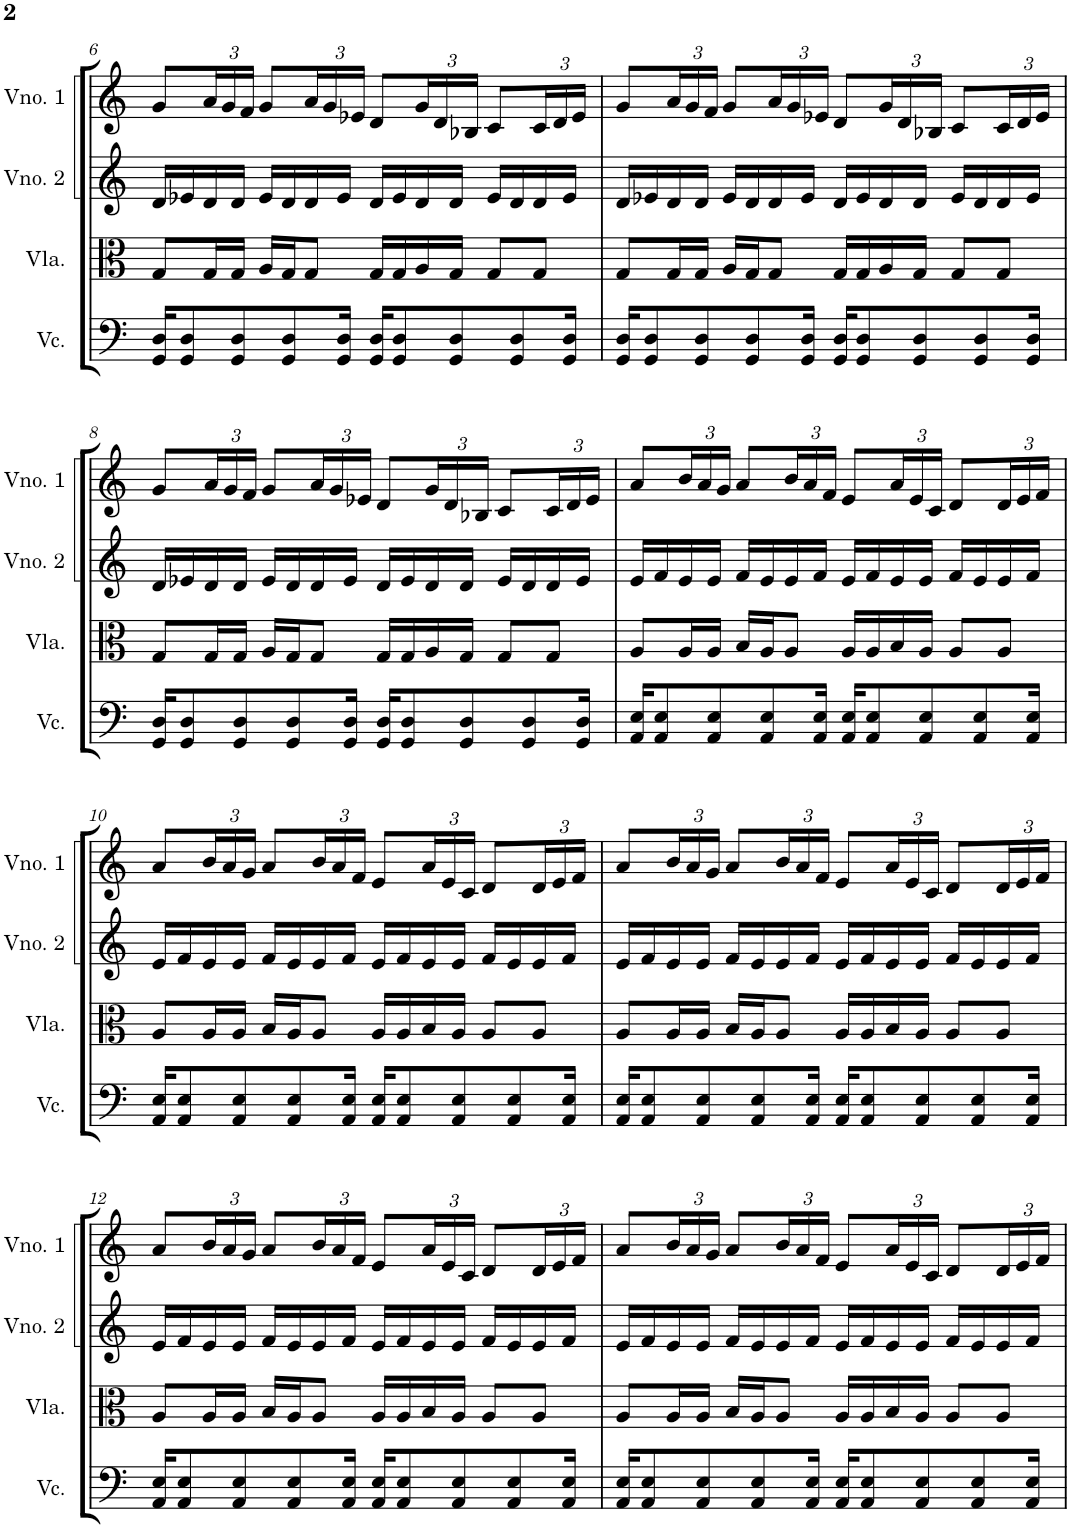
**kern	**kern	**kern	**kern
*part4	*part3	*part2	*part1
*staff4	*staff3	*staff2	*staff1
*I"Violoncelo	*I"Viola	*I"Violino 2	*I"Violino 1
*I'Vc.	*I'Vla.	*I'Vno. 2	*I'Vno. 1
!!LO:PB:g=z
*clefF4	*clefC3	*clefG2	*clefG2
*k[]	*k[]	*k[]	*k[]
*M4/4	*M4/4	*M4/4	*M4/4
=6	=6	=6	=6
16GG/ 16D/KL	8G/L	16d/LL	8g/L
8GG/ 8D/	.	16e-X/	.
*	*	*	*Xbrackettup
.	16G/L	16d/	24a/L
.	.	.	24g/
8GG/ 8D/	16G/JJ	16d/JJ	.
.	.	.	24f/JJ
.	16A/LL	16e-/LL	8g/L
8GG/ 8D/	16G/J	16d/	.
.	8G/J	16d/	24a/L
.	.	.	24g/
16GG/ 16D/Jk	.	16e-/JJ	.
.	.	.	24e-X/JJ
16GG/ 16D/KL	16G/LL	16d/LL	8d/L
8GG/ 8D/	16G/	16e-/	.
.	16A/	16d/	24g/L
.	.	.	24d/
8GG/ 8D/	16G/JJ	16d/JJ	.
.	.	.	24B-X/JJ
.	8G/L	16e-/LL	8c/L
8GG/ 8D/	.	16d/	.
.	8G/J	16d/	24c/L
.	.	.	24d/
16GG/ 16D/Jk	.	16e-/JJ	.
.	.	.	24e-/JJ
=7	=7	=7	=7
16GG/ 16D/KL	8G/L	16d/LL	8g/L
8GG/ 8D/	.	16e-X/	.
.	16G/L	16d/	24a/L
.	.	.	24g/
8GG/ 8D/	16G/JJ	16d/JJ	.
.	.	.	24f/JJ
.	16A/LL	16e-/LL	8g/L
8GG/ 8D/	16G/J	16d/	.
.	8G/J	16d/	24a/L
.	.	.	24g/
16GG/ 16D/Jk	.	16e-/JJ	.
.	.	.	24e-X/JJ
16GG/ 16D/KL	16G/LL	16d/LL	8d/L
8GG/ 8D/	16G/	16e-/	.
.	16A/	16d/	24g/L
.	.	.	24d/
8GG/ 8D/	16G/JJ	16d/JJ	.
.	.	.	24B-X/JJ
.	8G/L	16e-/LL	8c/L
8GG/ 8D/	.	16d/	.
.	8G/J	16d/	24c/L
.	.	.	24d/
16GG/ 16D/Jk	.	16e-/JJ	.
.	.	.	24e-/JJ
!!LO:LB:g=z
=8	=8	=8	=8
16GG/ 16D/KL	8G/L	16d/LL	8g/L
8GG/ 8D/	.	16e-X/	.
.	16G/L	16d/	24a/L
.	.	.	24g/
8GG/ 8D/	16G/JJ	16d/JJ	.
.	.	.	24f/JJ
.	16A/LL	16e-/LL	8g/L
8GG/ 8D/	16G/J	16d/	.
.	8G/J	16d/	24a/L
.	.	.	24g/
16GG/ 16D/Jk	.	16e-/JJ	.
.	.	.	24e-X/JJ
16GG/ 16D/KL	16G/LL	16d/LL	8d/L
8GG/ 8D/	16G/	16e-/	.
.	16A/	16d/	24g/L
.	.	.	24d/
8GG/ 8D/	16G/JJ	16d/JJ	.
.	.	.	24B-X/JJ
.	8G/L	16e-/LL	8c/L
8GG/ 8D/	.	16d/	.
.	8G/J	16d/	24c/L
.	.	.	24d/
16GG/ 16D/Jk	.	16e-/JJ	.
.	.	.	24e-/JJ
=9	=9	=9	=9
16AA/ 16E/KL	8A/L	16e/LL	8a/L
8AA/ 8E/	.	16f/	.
.	16A/L	16e/	24b/L
.	.	.	24a/
8AA/ 8E/	16A/JJ	16e/JJ	.
.	.	.	24g/JJ
.	16B/LL	16f/LL	8a/L
8AA/ 8E/	16A/J	16e/	.
.	8A/J	16e/	24b/L
.	.	.	24a/
16AA/ 16E/Jk	.	16f/JJ	.
.	.	.	24f/JJ
16AA/ 16E/KL	16A/LL	16e/LL	8e/L
8AA/ 8E/	16A/	16f/	.
.	16B/	16e/	24a/L
.	.	.	24e/
8AA/ 8E/	16A/JJ	16e/JJ	.
.	.	.	24c/JJ
.	8A/L	16f/LL	8d/L
8AA/ 8E/	.	16e/	.
.	8A/J	16e/	24d/L
.	.	.	24e/
16AA/ 16E/Jk	.	16f/JJ	.
.	.	.	24f/JJ
!!LO:LB:g=z
=10	=10	=10	=10
16AA/ 16E/KL	8A/L	16e/LL	8a/L
8AA/ 8E/	.	16f/	.
.	16A/L	16e/	24b/L
.	.	.	24a/
8AA/ 8E/	16A/JJ	16e/JJ	.
.	.	.	24g/JJ
.	16B/LL	16f/LL	8a/L
8AA/ 8E/	16A/J	16e/	.
.	8A/J	16e/	24b/L
.	.	.	24a/
16AA/ 16E/Jk	.	16f/JJ	.
.	.	.	24f/JJ
16AA/ 16E/KL	16A/LL	16e/LL	8e/L
8AA/ 8E/	16A/	16f/	.
.	16B/	16e/	24a/L
.	.	.	24e/
8AA/ 8E/	16A/JJ	16e/JJ	.
.	.	.	24c/JJ
.	8A/L	16f/LL	8d/L
8AA/ 8E/	.	16e/	.
.	8A/J	16e/	24d/L
.	.	.	24e/
16AA/ 16E/Jk	.	16f/JJ	.
.	.	.	24f/JJ
=11	=11	=11	=11
16AA/ 16E/KL	8A/L	16e/LL	8a/L
8AA/ 8E/	.	16f/	.
.	16A/L	16e/	24b/L
.	.	.	24a/
8AA/ 8E/	16A/JJ	16e/JJ	.
.	.	.	24g/JJ
.	16B/LL	16f/LL	8a/L
8AA/ 8E/	16A/J	16e/	.
.	8A/J	16e/	24b/L
.	.	.	24a/
16AA/ 16E/Jk	.	16f/JJ	.
.	.	.	24f/JJ
16AA/ 16E/KL	16A/LL	16e/LL	8e/L
8AA/ 8E/	16A/	16f/	.
.	16B/	16e/	24a/L
.	.	.	24e/
8AA/ 8E/	16A/JJ	16e/JJ	.
.	.	.	24c/JJ
.	8A/L	16f/LL	8d/L
8AA/ 8E/	.	16e/	.
.	8A/J	16e/	24d/L
.	.	.	24e/
16AA/ 16E/Jk	.	16f/JJ	.
.	.	.	24f/JJ
!!LO:LB:g=z
=12	=12	=12	=12
16AA/ 16E/KL	8A/L	16e/LL	8a/L
8AA/ 8E/	.	16f/	.
.	16A/L	16e/	24b/L
.	.	.	24a/
8AA/ 8E/	16A/JJ	16e/JJ	.
.	.	.	24g/JJ
.	16B/LL	16f/LL	8a/L
8AA/ 8E/	16A/J	16e/	.
.	8A/J	16e/	24b/L
.	.	.	24a/
16AA/ 16E/Jk	.	16f/JJ	.
.	.	.	24f/JJ
16AA/ 16E/KL	16A/LL	16e/LL	8e/L
8AA/ 8E/	16A/	16f/	.
.	16B/	16e/	24a/L
.	.	.	24e/
8AA/ 8E/	16A/JJ	16e/JJ	.
.	.	.	24c/JJ
.	8A/L	16f/LL	8d/L
8AA/ 8E/	.	16e/	.
.	8A/J	16e/	24d/L
.	.	.	24e/
16AA/ 16E/Jk	.	16f/JJ	.
.	.	.	24f/JJ
=13	=13	=13	=13
16AA/ 16E/KL	8A/L	16e/LL	8a/L
8AA/ 8E/	.	16f/	.
.	16A/L	16e/	24b/L
.	.	.	24a/
8AA/ 8E/	16A/JJ	16e/JJ	.
.	.	.	24g/JJ
.	16B/LL	16f/LL	8a/L
8AA/ 8E/	16A/J	16e/	.
.	8A/J	16e/	24b/L
.	.	.	24a/
16AA/ 16E/Jk	.	16f/JJ	.
.	.	.	24f/JJ
16AA/ 16E/KL	16A/LL	16e/LL	8e/L
8AA/ 8E/	16A/	16f/	.
.	16B/	16e/	24a/L
.	.	.	24e/
8AA/ 8E/	16A/JJ	16e/JJ	.
.	.	.	24c/JJ
.	8A/L	16f/LL	8d/L
8AA/ 8E/	.	16e/	.
.	8A/J	16e/	24d/L
.	.	.	24e/
16AA/ 16E/Jk	.	16f/JJ	.
.	.	.	24f/JJ
=	=	=	=
*-	*-	*-	*-
